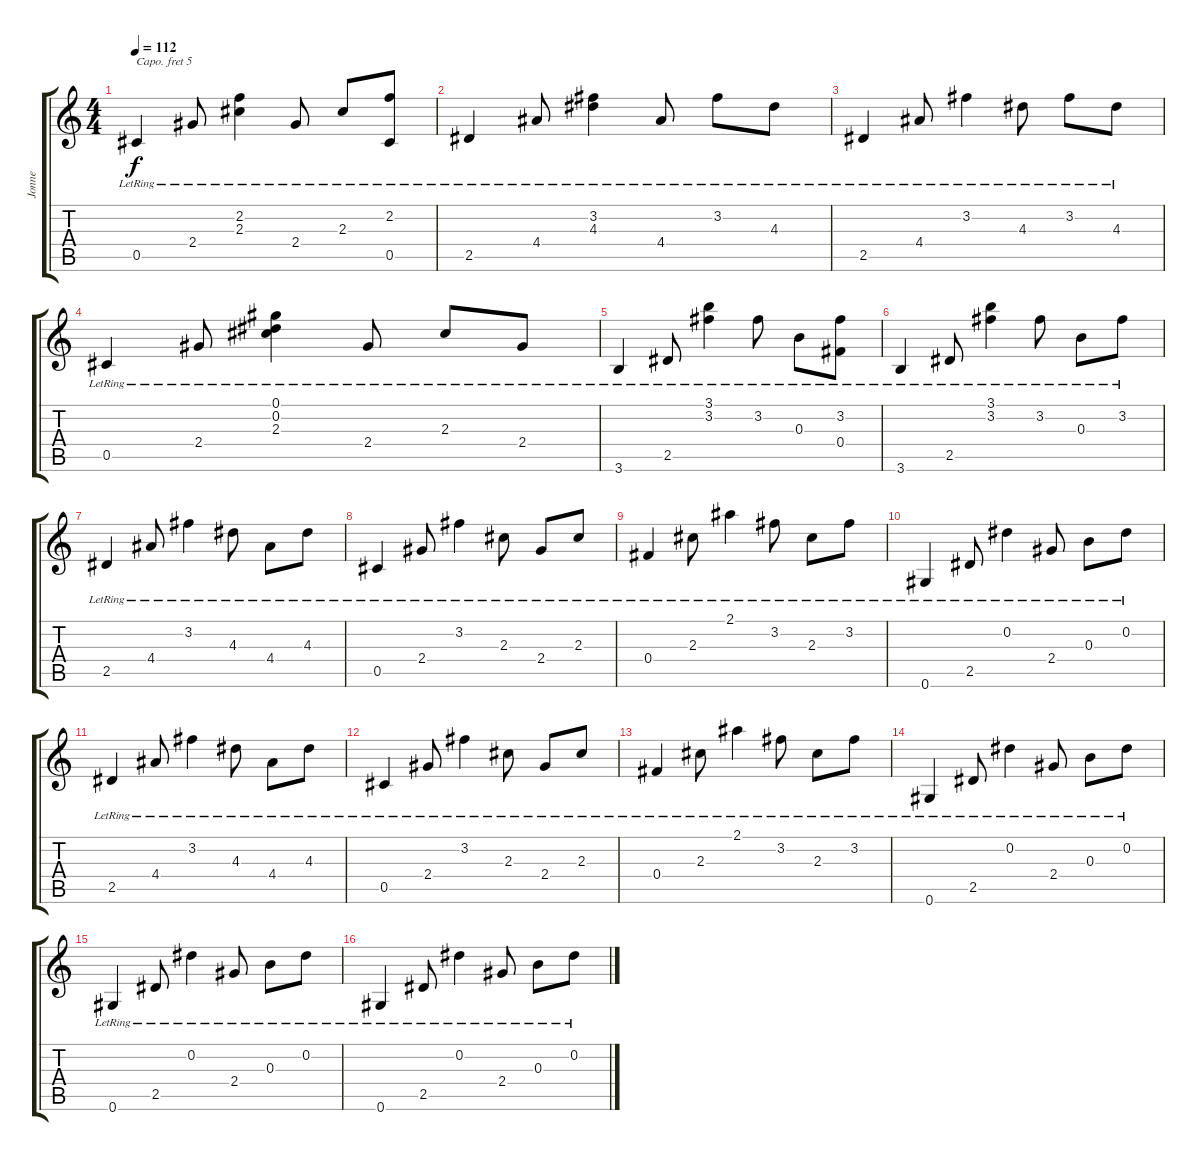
\track ("Jonne" "Jonne") {instrument acousticguitarsteel}
\staff {score tabs}
\capo 5
\tuning (Eb4 Bb3 Gb3 Db3 Ab2 Eb2) {hide}
\ts (4 4)
\tempo 112
\clef g2
\ks c
0.5{lr}.4{dy f} 2.4{lr}.8 (2.2{lr} 2.3{lr}).4 2.4{lr}.8 2.3{lr}.8 (2.2{lr} 0.5{lr}).8 |
2.5{lr}.4 4.4{lr}.8 (3.2{lr} 4.3{lr}).4 4.4{lr}.8 3.2{lr}.8 4.3{lr}.8 |
2.5{lr}.4 4.4{lr}.8 3.2{lr}.4 4.3{lr}.8 3.2{lr}.8 4.3{lr}.8 |
0.5{lr}.4 2.4{lr}.8 (0.1{lr} 0.2{lr} 2.3{lr}).4 2.4{lr}.8 2.3{lr}.8 2.4{lr}.8 |
3.6{lr}.4 2.5{lr}.8 (3.1{lr} 3.2{lr}).4 3.2{lr}.8 0.3{lr}.8 (3.2{lr} 0.4).8 |
3.6{lr}.4 2.5{lr}.8 (3.1{lr} 3.2{lr}).4 3.2{lr}.8 0.3{lr}.8 3.2{lr}.8 |
2.5{lr}.4 4.4{lr}.8 3.2{lr}.4 4.3{lr}.8 4.4{lr}.8 4.3{lr}.8 |
0.5{lr}.4 2.4{lr}.8 3.2{lr}.4 2.3{lr}.8 2.4{lr}.8 2.3{lr}.8 |
0.4{lr}.4 2.3{lr}.8 2.1{lr}.4 3.2{lr}.8 2.3{lr}.8 3.2{lr}.8 |
0.6{lr}.4 2.5{lr}.8 0.2{lr}.4 2.4{lr}.8 0.3{lr}.8 0.2{lr}.8 |
2.5{lr}.4 4.4{lr}.8 3.2{lr}.4 4.3{lr}.8 4.4{lr}.8 4.3{lr}.8 |
0.5{lr}.4 2.4{lr}.8 3.2{lr}.4 2.3{lr}.8 2.4{lr}.8 2.3{lr}.8 |
0.4{lr}.4 2.3{lr}.8 2.1{lr}.4 3.2{lr}.8 2.3{lr}.8 3.2{lr}.8 |
0.6{lr}.4 2.5{lr}.8 0.2{lr}.4 2.4{lr}.8 0.3{lr}.8 0.2{lr}.8 |
0.6{lr}.4 2.5{lr}.8 0.2{lr}.4 2.4{lr}.8 0.3{lr}.8 0.2{lr}.8 |
0.6{lr}.4 2.5{lr}.8 0.2{lr}.4 2.4{lr}.8 0.3{lr}.8 0.2{lr}.8
